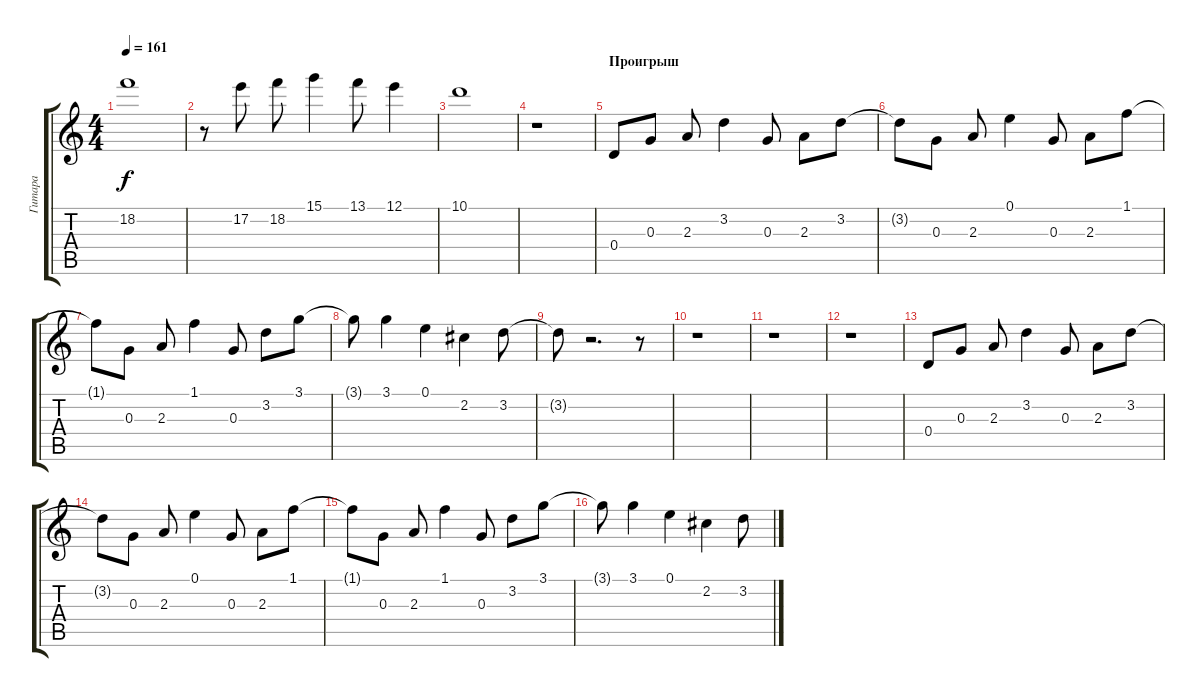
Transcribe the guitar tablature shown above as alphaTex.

\track ("Гитара" "Гитара") {instrument acousticguitarnylon}
\staff {score tabs}
\tuning (E4 B3 G3 D3 A2 E2) {hide}
\ts (4 4)
\tempo 161
\clef g2
\ks c
18.2.1{dy f} |
r.8 17.2.8 18.2.8 15.1.4 13.1.8 12.1.4 |
10.1.1 |
r.1 |
\section ("" "Проигрыш")
0.4.8 0.3.8 2.3.8 3.2.4 0.3.8 2.3.8 3.2.8 |
3.2{t}.8 0.3.8 2.3.8 0.1.4 0.3.8 2.3.8 1.1.8 |
1.1{t}.8 0.3.8 2.3.8 1.1.4 0.3.8 3.2.8 3.1.8 |
3.1{t}.8 3.1.4 0.1.4 2.2.4 3.2.8 |
3.2{t}.8 r.2{d} r.8 |
r.1 |
r.1 |
r.1 |
0.4.8 0.3.8 2.3.8 3.2.4 0.3.8 2.3.8 3.2.8 |
3.2{t}.8 0.3.8 2.3.8 0.1.4 0.3.8 2.3.8 1.1.8 |
1.1{t}.8 0.3.8 2.3.8 1.1.4 0.3.8 3.2.8 3.1.8 |
3.1{t}.8 3.1.4 0.1.4 2.2.4 3.2.8
